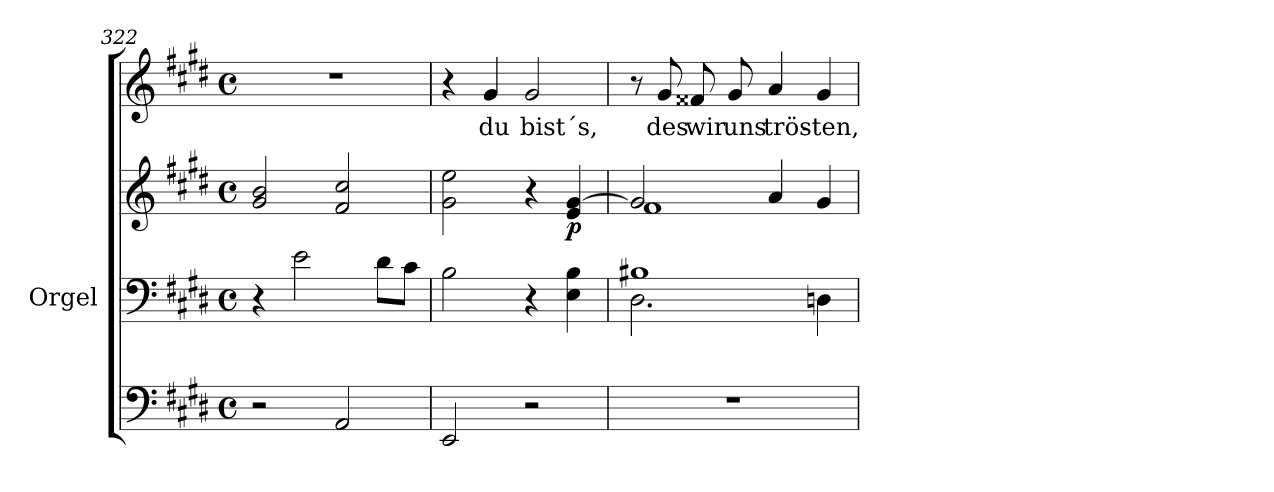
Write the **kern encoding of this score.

**kern	**kern	**kern	**dynam	**kern	**text
*part3	*part2	*part2	*part2	*part1	*part1
*staff4	*staff3	*staff2	*staff2/3	*staff1	*staff1
*	*I"Orgel	*	*	*	*
*	*I'Org.	*	*	*	*
!!LO:PB:g=z
*clefF4	*clefF4	*clefG2	*	*clefG2	*
*k[f#c#g#d#]	*k[f#c#g#d#]	*k[f#c#g#d#]	*	*k[f#c#g#d#]	*
*E:	*E:	*E:	*	*E:	*
*M4/4	*M4/4	*M4/4	*	*M4/4	*
*met(c)	*met(c)	*met(c)	*	*met(c)	*
=322	=322	=322	=322	=322	=322
2r	4r	2g#/ 2b/	.	1r	.
.	2e\	.	.	.	.
2AA/	.	2f#/ 2cc#/	.	.	.
.	8d#\L	.	.	.	.
.	8c#\J	.	.	.	.
=323	=323	=323	=323	=323	=323
2EE/	2B\	2g#\ 2ee\	.	4r	.
!	!	!	!	!	!LO:LY:b
.	.	.	.	4g#/	du
!	!	!	!	!	!LO:LY:b
2r	4r	4r	.	2g#/	bist´s,
!	!	!	!LO:DY:b	!	!
.	4E\ 4B\	4e/ [>4g#/	p	.	.
=324	=324	=324	=324	=324	=324
*	*^	*^	*	*	*
1r	1B#X	2.D#\	2g#/]	1f#	.	8r	.
!	!	!	!	!	!	!	!LO:LY:b
.	.	.	.	.	.	8g#/	des
!	!	!	!	!	!	!	!LO:LY:b
.	.	.	.	.	.	8f##X/	wir
!	!	!	!	!	!	!	!LO:LY:b
.	.	.	.	.	.	8g#/	uns
!	!	!	!	!	!	!	!LO:LY:b
.	.	.	4a/	.	.	4a/	trös-
!	!	!	!	!	!	!	!LO:LY:b
.	.	4Dn\	4g#/	.	.	4g#/	-ten,
*	*v	*v	*	*	*	*	*
*	*	*v	*v	*	*	*
=	=	=	=	=	=
*-	*-	*-	*-	*-	*-
